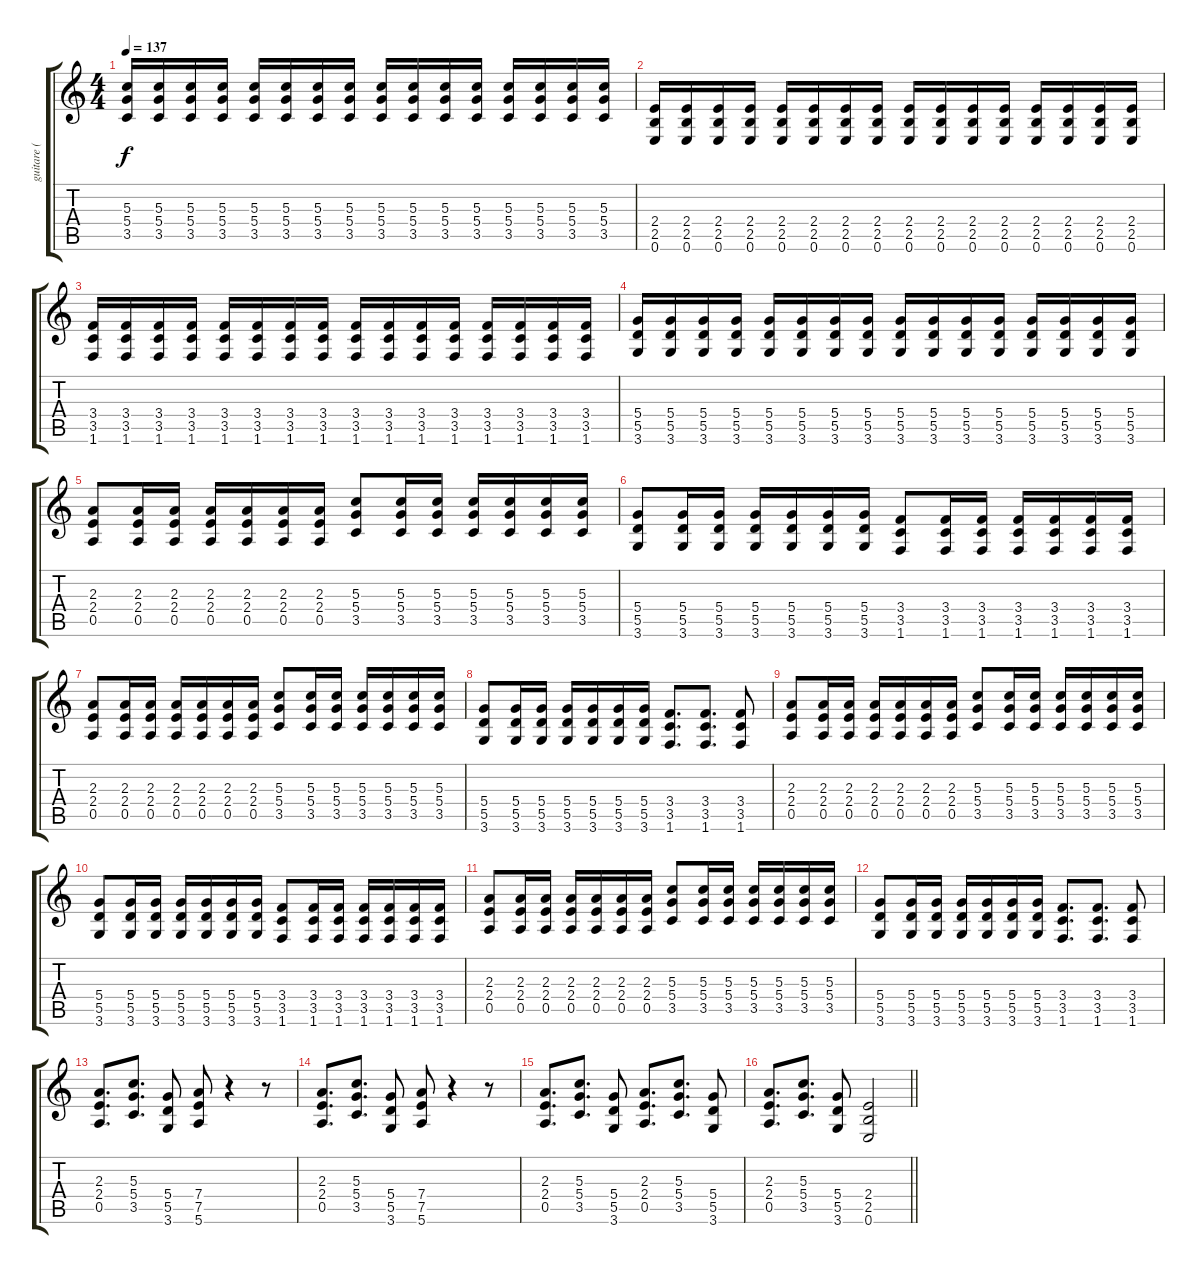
\track ("guitare ( Frederiksen ) " "guitare ( ") {instrument distortionguitar}
\staff {score tabs}
\tuning (E4 B3 G3 D3 A2 E2) {hide}
\ts (4 4)
\tempo 137
\clef g2
\ks c
(5.3 5.4 3.5).16{dy f} (5.3 5.4 3.5).16 (5.3 5.4 3.5).16 (5.3 5.4 3.5).16 (5.3 5.4 3.5).16 (5.3 5.4 3.5).16 (5.3 5.4 3.5).16 (5.3 5.4 3.5).16 (5.3 5.4 3.5).16 (5.3 5.4 3.5).16 (5.3 5.4 3.5).16 (5.3 5.4 3.5).16 (5.3 5.4 3.5).16 (5.3 5.4 3.5).16 (5.3 5.4 3.5).16 (5.3 5.4 3.5).16 |
(2.4 2.5 0.6).16 (2.4 2.5 0.6).16 (2.4 2.5 0.6).16 (2.4 2.5 0.6).16 (2.4 2.5 0.6).16 (2.4 2.5 0.6).16 (2.4 2.5 0.6).16 (2.4 2.5 0.6).16 (2.4 2.5 0.6).16 (2.4 2.5 0.6).16 (2.4 2.5 0.6).16 (2.4 2.5 0.6).16 (2.4 2.5 0.6).16 (2.4 2.5 0.6).16 (2.4 2.5 0.6).16 (2.4 2.5 0.6).16 |
(3.4 3.5 1.6).16 (3.4 3.5 1.6).16 (3.4 3.5 1.6).16 (3.4 3.5 1.6).16 (3.4 3.5 1.6).16 (3.4 3.5 1.6).16 (3.4 3.5 1.6).16 (3.4 3.5 1.6).16 (3.4 3.5 1.6).16 (3.4 3.5 1.6).16 (3.4 3.5 1.6).16 (3.4 3.5 1.6).16 (3.4 3.5 1.6).16 (3.4 3.5 1.6).16 (3.4 3.5 1.6).16 (3.4 3.5 1.6).16 |
(5.4 5.5 3.6).16 (5.4 5.5 3.6).16 (5.4 5.5 3.6).16 (5.4 5.5 3.6).16 (5.4 5.5 3.6).16 (5.4 5.5 3.6).16 (5.4 5.5 3.6).16 (5.4 5.5 3.6).16 (5.4 5.5 3.6).16 (5.4 5.5 3.6).16 (5.4 5.5 3.6).16 (5.4 5.5 3.6).16 (5.4 5.5 3.6).16 (5.4 5.5 3.6).16 (5.4 5.5 3.6).16 (5.4 5.5 3.6).16 |
(2.3 2.4 0.5).8 (2.3 2.4 0.5).16 (2.3 2.4 0.5).16 (2.3 2.4 0.5).16 (2.3 2.4 0.5).16 (2.3 2.4 0.5).16 (2.3 2.4 0.5).16 (5.3 5.4 3.5).8 (5.3 5.4 3.5).16 (5.3 5.4 3.5).16 (5.3 5.4 3.5).16 (5.3 5.4 3.5).16 (5.3 5.4 3.5).16 (5.3 5.4 3.5).16 |
(5.4 5.5 3.6).8 (5.4 5.5 3.6).16 (5.4 5.5 3.6).16 (5.4 5.5 3.6).16 (5.4 5.5 3.6).16 (5.4 5.5 3.6).16 (5.4 5.5 3.6).16 (3.4 3.5 1.6).8 (3.4 3.5 1.6).16 (3.4 3.5 1.6).16 (3.4 3.5 1.6).16 (3.4 3.5 1.6).16 (3.4 3.5 1.6).16 (3.4 3.5 1.6).16 |
(2.3 2.4 0.5).8 (2.3 2.4 0.5).16 (2.3 2.4 0.5).16 (2.3 2.4 0.5).16 (2.3 2.4 0.5).16 (2.3 2.4 0.5).16 (2.3 2.4 0.5).16 (5.3 5.4 3.5).8 (5.3 5.4 3.5).16 (5.3 5.4 3.5).16 (5.3 5.4 3.5).16 (5.3 5.4 3.5).16 (5.3 5.4 3.5).16 (5.3 5.4 3.5).16 |
(5.4 5.5 3.6).8 (5.4 5.5 3.6).16 (5.4 5.5 3.6).16 (5.4 5.5 3.6).16 (5.4 5.5 3.6).16 (5.4 5.5 3.6).16 (5.4 5.5 3.6).16 (3.4 3.5 1.6).8{d} (3.4 3.5 1.6).8{d} (3.4 3.5 1.6).8 |
(2.3 2.4 0.5).8 (2.3 2.4 0.5).16 (2.3 2.4 0.5).16 (2.3 2.4 0.5).16 (2.3 2.4 0.5).16 (2.3 2.4 0.5).16 (2.3 2.4 0.5).16 (5.3 5.4 3.5).8 (5.3 5.4 3.5).16 (5.3 5.4 3.5).16 (5.3 5.4 3.5).16 (5.3 5.4 3.5).16 (5.3 5.4 3.5).16 (5.3 5.4 3.5).16 |
(5.4 5.5 3.6).8 (5.4 5.5 3.6).16 (5.4 5.5 3.6).16 (5.4 5.5 3.6).16 (5.4 5.5 3.6).16 (5.4 5.5 3.6).16 (5.4 5.5 3.6).16 (3.4 3.5 1.6).8 (3.4 3.5 1.6).16 (3.4 3.5 1.6).16 (3.4 3.5 1.6).16 (3.4 3.5 1.6).16 (3.4 3.5 1.6).16 (3.4 3.5 1.6).16 |
(2.3 2.4 0.5).8 (2.3 2.4 0.5).16 (2.3 2.4 0.5).16 (2.3 2.4 0.5).16 (2.3 2.4 0.5).16 (2.3 2.4 0.5).16 (2.3 2.4 0.5).16 (5.3 5.4 3.5).8 (5.3 5.4 3.5).16 (5.3 5.4 3.5).16 (5.3 5.4 3.5).16 (5.3 5.4 3.5).16 (5.3 5.4 3.5).16 (5.3 5.4 3.5).16 |
(5.4 5.5 3.6).8 (5.4 5.5 3.6).16 (5.4 5.5 3.6).16 (5.4 5.5 3.6).16 (5.4 5.5 3.6).16 (5.4 5.5 3.6).16 (5.4 5.5 3.6).16 (3.4 3.5 1.6).8{d} (3.4 3.5 1.6).8{d} (3.4 3.5 1.6).8 |
(2.3 2.4 0.5).8{d} (5.3 5.4 3.5).8{d} (5.4 5.5 3.6).8 (7.4 7.5 5.6).8 r.4 r.8 |
(2.3 2.4 0.5).8{d} (5.3 5.4 3.5).8{d} (5.4 5.5 3.6).8 (7.4 7.5 5.6).8 r.4 r.8 |
(2.3 2.4 0.5).8{d} (5.3 5.4 3.5).8{d} (5.4 5.5 3.6).8 (2.3 2.4 0.5).8{d} (5.3 5.4 3.5).8{d} (5.4 5.5 3.6).8 |
\barLineRight lightlight
(2.3 2.4 0.5).8{d} (5.3 5.4 3.5).8{d} (5.4 5.5 3.6).8 (2.4 2.5 0.6).2
